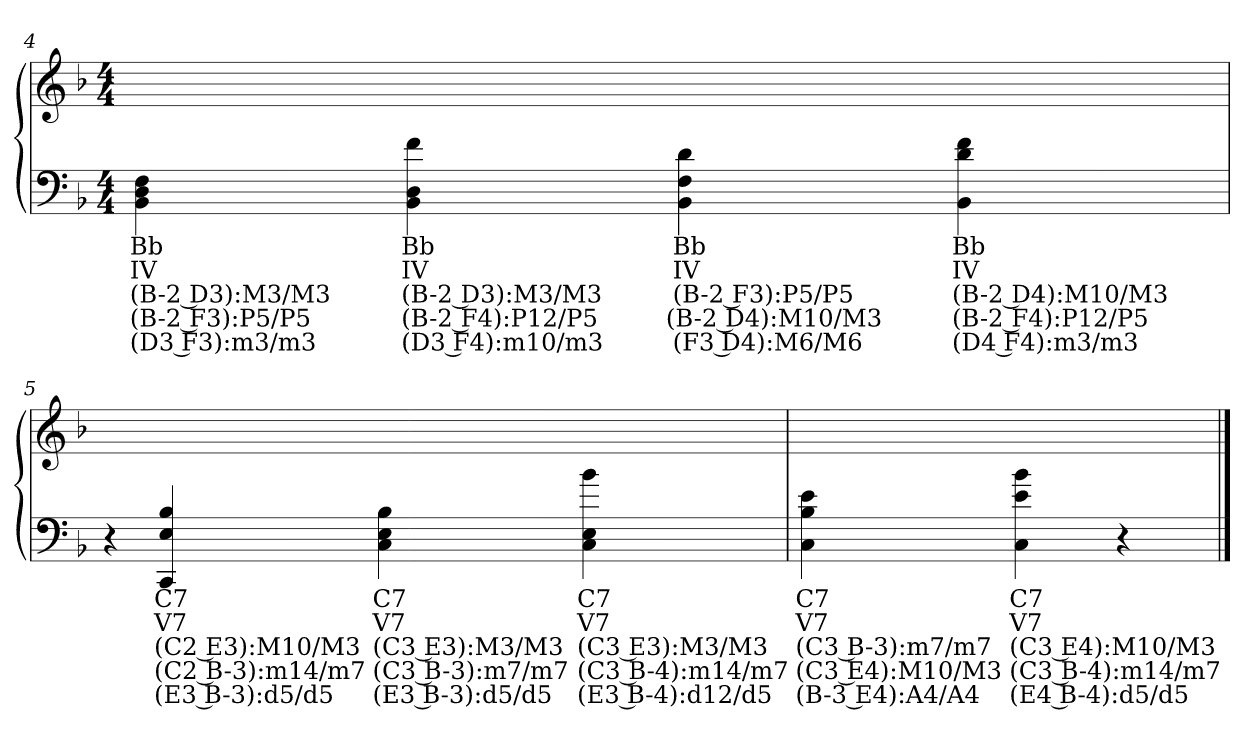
**kern	**text	**text	**text	**text	**text	**kern
*part2	*part2	*part2	*part2	*part2	*part2	*part1
*staff2	*staff2	*staff2	*staff2	*staff2	*staff2	*staff1
*clefF4	*	*	*	*	*	*clefG2
*k[b-]	*	*	*	*	*	*k[b-]
*F:	*	*	*	*	*	*F:
*M4/4	*	*	*	*	*	*M4/4
=4	=4	=4	=4	=4	=4	=4
4BB- 4D 4F	Bb	IV	(B-2 D3):M3/M3	(B-2 F3):P5/P5	(D3 F3):m3/m3	1ryy
4BB- 4D 4f	Bb	IV	(B-2 D3):M3/M3	(B-2 F4):P12/P5	(D3 F4):m10/m3	.
4BB- 4F 4d	Bb	IV	(B-2 F3):P5/P5	(B-2 D4):M10/M3	(F3 D4):M6/M6	.
4BB- 4d 4f	Bb	IV	(B-2 D4):M10/M3	(B-2 F4):P12/P5	(D4 F4):m3/m3	.
=5	=5	=5	=5	=5	=5	=5
4r	.	.	.	.	.	1ryy
4CC 4E 4B-	C7	V7	(C2 E3):M10/M3	(C2 B-3):m14/m7	(E3 B-3):d5/d5	.
4C 4E 4B-	C7	V7	(C3 E3):M3/M3	(C3 B-3):m7/m7	(E3 B-3):d5/d5	.
4C 4E 4b-	C7	V7	(C3 E3):M3/M3	(C3 B-4):m14/m7	(E3 B-4):d12/d5	.
=6	=6	=6	=6	=6	=6	=6
4C 4B- 4e	C7	V7	(C3 B-3):m7/m7	(C3 E4):M10/M3	(B-3 E4):A4/A4	2.ryy
4C 4e 4b-	C7	V7	(C3 E4):M10/M3	(C3 B-4):m14/m7	(E4 B-4):d5/d5	.
4r	.	.	.	.	.	.
==	==	==	==	==	==	==
*-	*-	*-	*-	*-	*-	*-
